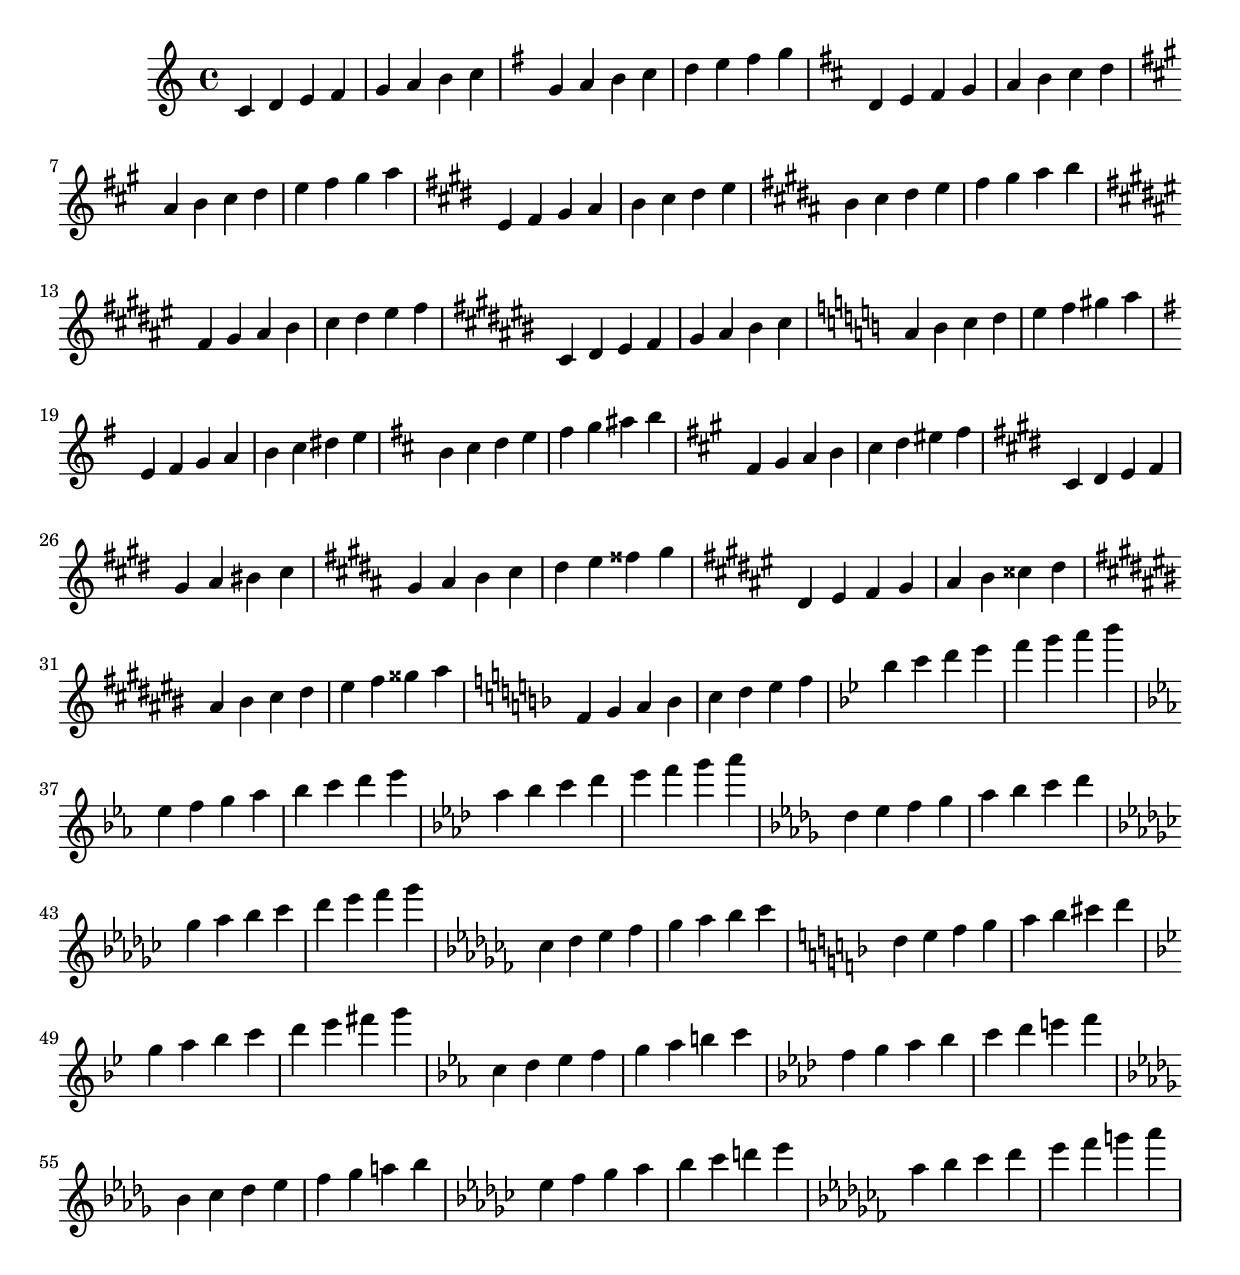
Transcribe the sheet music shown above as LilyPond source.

\version "1.5.68"
\header {
texidoc="MIDI and midi2ly test file.  Diff between this and midi2ly.py (experimental, 1.5.17) should be minimal"
}

scales = \notes \relative c {

  % [INSTRUMENT_NAME] bright acoustic
  \key c \major  % sharp-major
  c' d e f g a b c 

  \key g \major
  g a b c d e fis g 

  \key d \major
  d, e fis g a b cis d 

  \key a \major
  a b cis d e fis gis a 

  \key e \major
  e, fis gis a b cis dis e 

  \key b \major
  b cis dis e fis gis ais b 

  \key fis \major
  fis, gis ais b cis dis eis fis 

  \key cis \major
  cis, dis eis fis gis ais bis cis 

  \key a \minor  % sharp-minor
  a b c d e f gis a 

  \key e \minor
  e, fis g a b c dis e 

  \key b \minor
  b cis d e fis g ais b 

  \key fis \minor
  fis, gis a b cis d eis fis 

  \key cis \minor
  cis, dis e fis gis a bis cis 

  \key gis \minor
  gis ais b cis dis e fisis gis 

  \key dis \minor
  dis, eis fis gis ais b cisis dis 

  \key ais \minor
  ais bis cis dis eis fis gisis ais 

  \key f \major  % flat-major
  f, g a bes c d e f 

  \key bes \major
  bes c d ees f g a bes 

  \key ees \major
  ees,, f g aes bes c d ees 

  \key aes \major
  aes, bes c des ees f g aes 

  \key des \major
  des,, ees f ges aes bes c des 

  \key ges \major
  ges, aes bes ces des ees f ges 

  \key ces \major
  ces,, des ees fes ges aes bes ces 

  \key d \minor  % flat-minor
  d, e f g a bes cis d 

  \key g \minor
  g, a bes c d ees fis g 

  \key c \minor
  c,, d ees f g aes b c 

  \key f \minor
  f, g aes bes c des e f 

  \key bes \minor
  bes,, c des ees f ges a bes 

  \key ees \minor
  ees, f ges aes bes ces d ees 

  \key aes \minor
  aes, bes ces des ees fes g aes 
}

\score {
  \context Voice \scales
  \paper { }
  \midi { }
}
